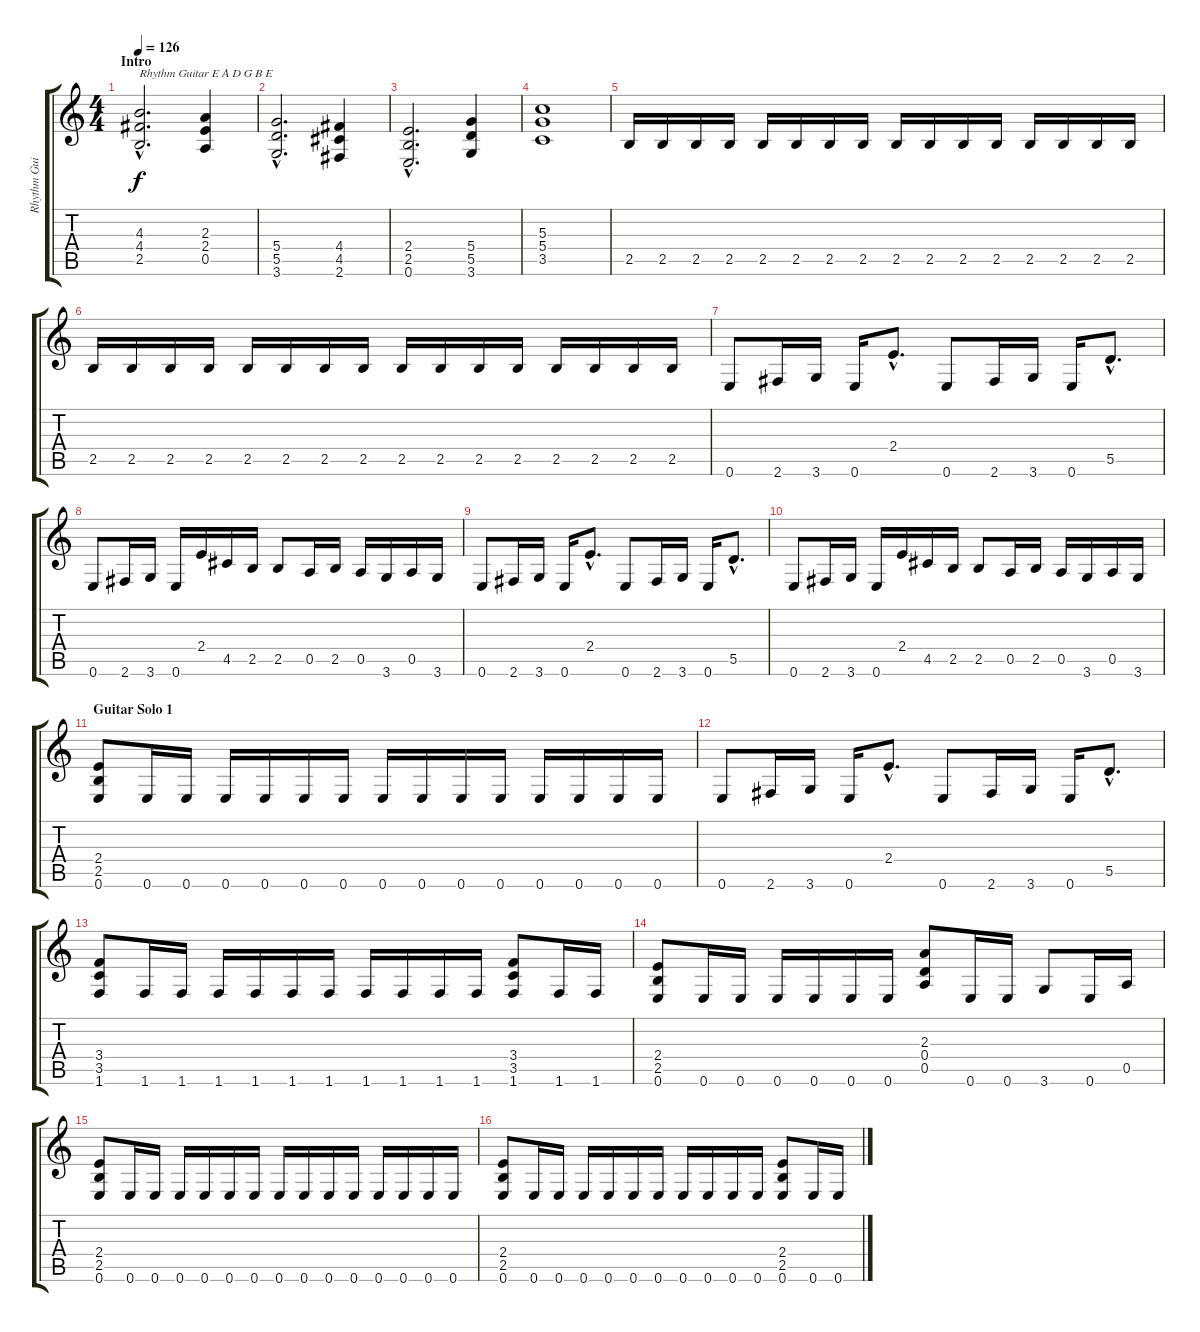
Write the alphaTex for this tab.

\track ("Rhythm Guitar" "Rhythm Gui") {instrument distortionguitar}
\staff {score tabs}
\tuning (E4 B3 G3 D3 A2 E2) {hide}
\ts (4 4)
\section ("" "Intro")
\tempo 126
\clef g2
\ks c
(4.3{hac} 4.4{hac} 2.5{hac}).2{d txt "Rhythm Guitar E A D G B E" dy f instrument distortionguitar} (2.3 2.4 0.5).4 |
(5.4{hac} 5.5{hac} 3.6{hac}).2{d} (4.4 4.5 2.6).4 |
(2.4{hac} 2.5{hac} 0.6{hac}).2{d} (5.4 5.5 3.6).4 |
(5.3 5.4 3.5).1 |
2.5.16 2.5.16 2.5.16 2.5.16 2.5.16 2.5.16 2.5.16 2.5.16 2.5.16 2.5.16 2.5.16 2.5.16 2.5.16 2.5.16 2.5.16 2.5.16 |
2.5.16 2.5.16 2.5.16 2.5.16 2.5.16 2.5.16 2.5.16 2.5.16 2.5.16 2.5.16 2.5.16 2.5.16 2.5.16 2.5.16 2.5.16 2.5.16 |
0.6.8 2.6.16 3.6.16 0.6.16 2.4{hac}.8{d} 0.6.8 2.6.16 3.6.16 0.6.16 5.5{hac}.8{d} |
0.6.8 2.6.16 3.6.16 0.6.16 2.4.16 4.5.16 2.5.16 2.5.8 0.5.16 2.5.16 0.5.16 3.6.16 0.5.16 3.6.16 |
0.6.8 2.6.16 3.6.16 0.6.16 2.4{hac}.8{d} 0.6.8 2.6.16 3.6.16 0.6.16 5.5{hac}.8{d} |
0.6.8 2.6.16 3.6.16 0.6.16 2.4.16 4.5.16 2.5.16 2.5.8 0.5.16 2.5.16 0.5.16 3.6.16 0.5.16 3.6.16 |
\section ("" "Guitar Solo 1")
(2.4 2.5 0.6).8 0.6.16 0.6.16 0.6.16 0.6.16 0.6.16 0.6.16 0.6.16 0.6.16 0.6.16 0.6.16 0.6.16 0.6.16 0.6.16 0.6.16 |
0.6.8 2.6.16 3.6.16 0.6.16 2.4{hac}.8{d} 0.6.8 2.6.16 3.6.16 0.6.16 5.5{hac}.8{d} |
(3.4 3.5 1.6).8 1.6.16 1.6.16 1.6.16 1.6.16 1.6.16 1.6.16 1.6.16 1.6.16 1.6.16 1.6.16 (3.4 3.5 1.6).8 1.6.16 1.6.16 |
(2.4 2.5 0.6).8 0.6.16 0.6.16 0.6.16 0.6.16 0.6.16 0.6.16 (2.3 0.4 0.5).8 0.6.16 0.6.16 3.6.8 0.6.16 0.5.16 |
(2.4 2.5 0.6).8 0.6.16 0.6.16 0.6.16 0.6.16 0.6.16 0.6.16 0.6.16 0.6.16 0.6.16 0.6.16 0.6.16 0.6.16 0.6.16 0.6.16 |
(2.4 2.5 0.6).8 0.6.16 0.6.16 0.6.16 0.6.16 0.6.16 0.6.16 0.6.16 0.6.16 0.6.16 0.6.16 (2.4 2.5 0.6).8 0.6.16 0.6.16
